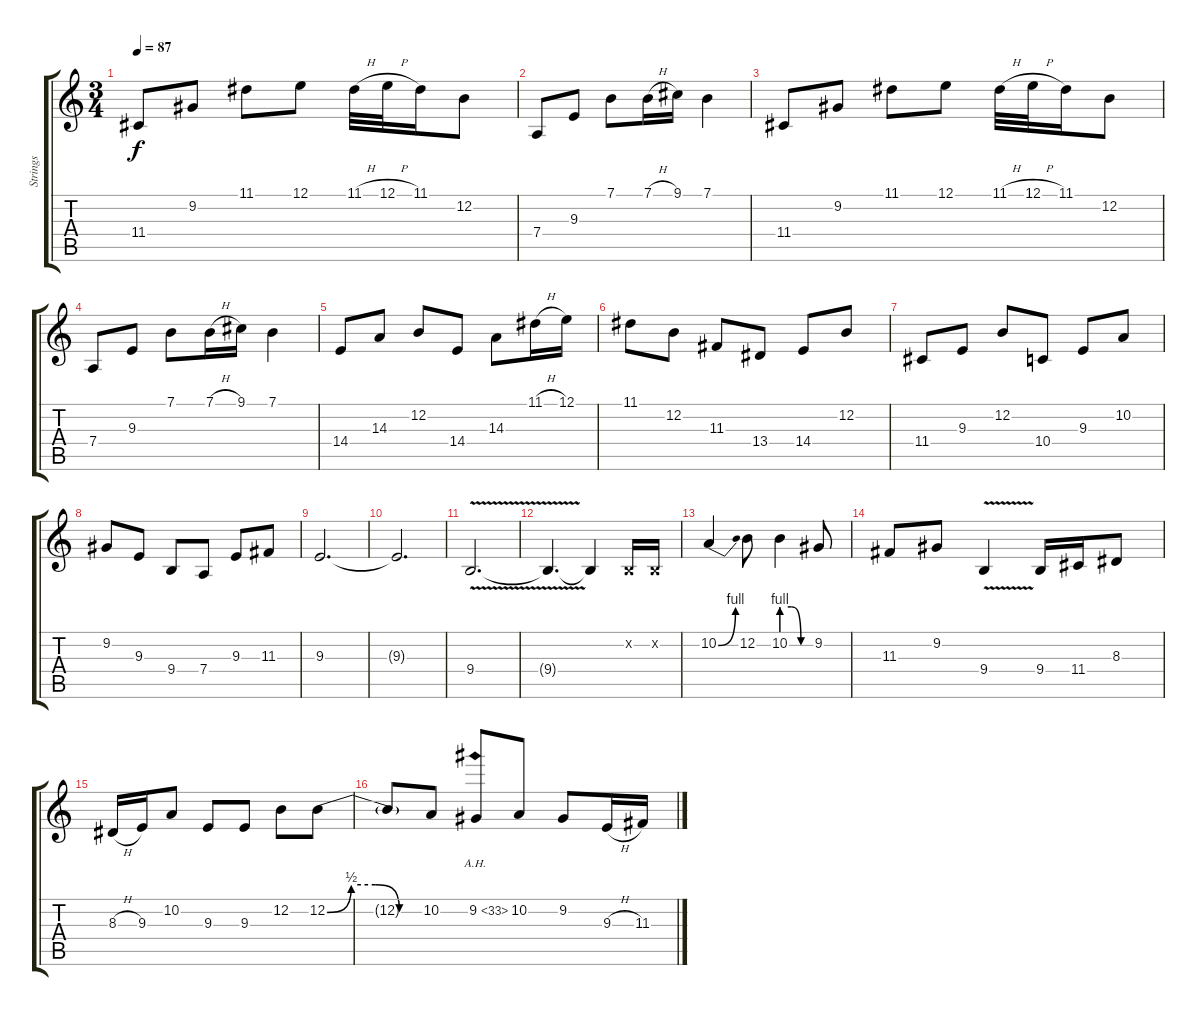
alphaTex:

\track ("Strings" "Strings") {instrument churchorgan}
\staff {score tabs}
\tuning (E4 B3 G3 D3 A2 E2) {hide}
\ts (3 4)
\tempo 87
\clef g2
\ks c
11.4.8{dy f} 9.2.8 11.1.8 12.1.8 11.1{h}.32 12.1{h}.32 11.1.16 12.2.8 |
7.4.8 9.3.8 7.1.8 7.1{h}.16 9.1.16 7.1.4 |
11.4.8 9.2.8 11.1.8 12.1.8 11.1{h}.32 12.1{h}.32 11.1.16 12.2.8 |
7.4.8 9.3.8 7.1.8 7.1{h}.16 9.1.16 7.1.4 |
14.4.8 14.3.8 12.2.8 14.4.8 14.3.8 11.1{h}.16 12.1.16 |
11.1.8 12.2.8 11.3.8 13.4.8 14.4.8 12.2.8 |
11.4.8 9.3.8 12.2.8 10.4.8 9.3.8 10.2.8 |
9.2.8 9.3.8 9.4.8 7.4.8 9.3.8 11.3.8 |
9.3.2{d} |
9.3{t}.2{d} |
9.4{v}.2{d} |
9.4{t}.4{d} 9.4{t}.4 0.2{x}.16 0.2{x}.16 |
10.2{be (bend 0 0 60 4)}.4 12.2.8 10.2{be (custom 0 4 20 4 40 0 60 0)}.4 9.2.8 |
11.3.8 9.2.8 9.4{v}.4 9.4.16 11.4.16 8.3.8 |
8.3{h}.16 9.3.16 10.2.8 9.3.8 9.3.8 12.2.8 12.2{be (custom 0 0 15 2 30 2 45 0 60 0)}.8 |
12.2{t}.8 10.2.8 9.2{ah 24}.8 10.2.8 9.2.8 9.3{h}.16 11.3.16
